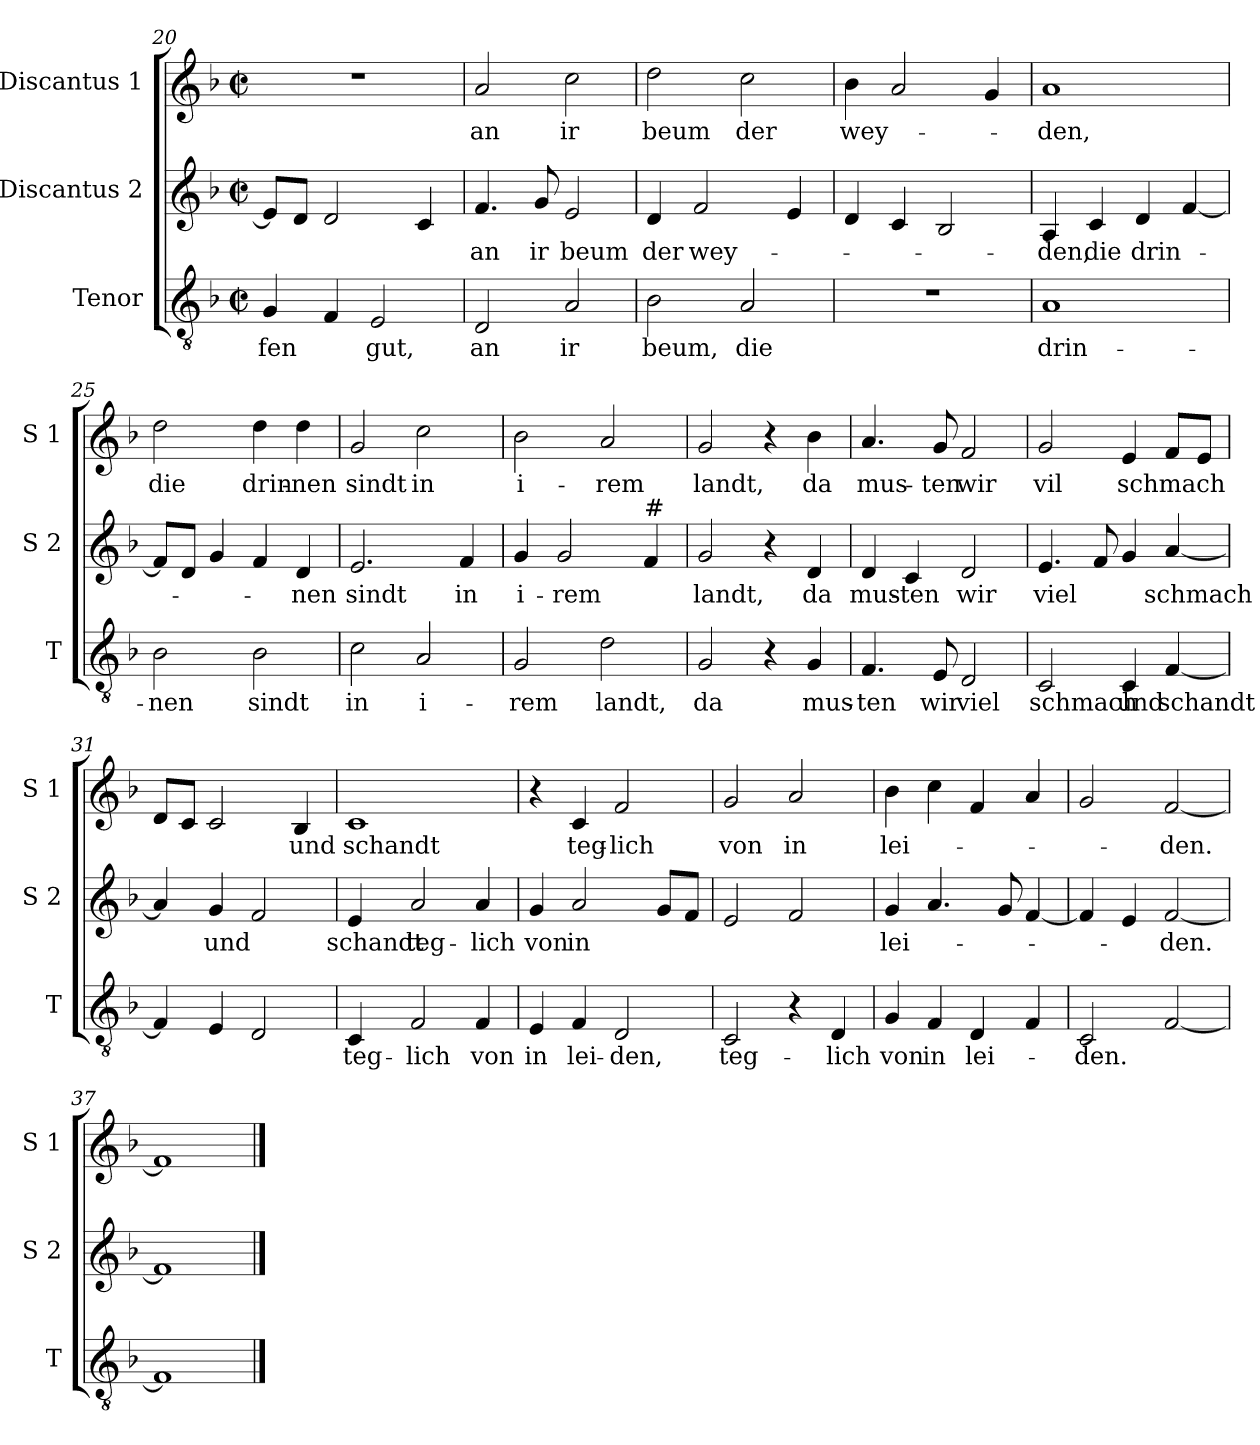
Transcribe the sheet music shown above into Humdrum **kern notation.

**kern	**text	**kern	**text	**kern	**text
*part3	*part3	*part2	*part2	*part1	*part1
*staff3	*staff3	*staff2	*staff2	*staff1	*staff1
*I"Tenor	*	*I"Discantus 2	*	*I"Discantus 1	*
*I'T	*	*I'S 2	*	*I'S 1	*
*clefGv2	*	*clefG2	*	*clefG2	*
*k[b-]	*	*k[b-]	*	*k[b-]	*
*F:	*	*F:	*	*F:	*
*M2/2	*	*M2/2	*	*M2/2	*
*met(c|)	*	*met(c|)	*	*met(c|)	*
=20	=20	=20	=20	=20	=20
!	!LO:LY:b	!	!	!	!
4G/	-fen	8e/L]	.	1r	.
.	.	8d/J	.	.	.
4F/	.	2d/	.	.	.
!	!LO:LY:b	!	!	!	!
2E/	gut,	.	.	.	.
.	.	4c/	.	.	.
=21	=21	=21	=21	=21	=21
!	!LO:LY:b	!	!LO:LY:b	!	!LO:LY:b
2D/	an	4.f/	an	2a/	an
!	!	!	!LO:LY:b	!	!
.	.	8g/	ir	.	.
!	!LO:LY:b	!	!LO:LY:b	!	!LO:LY:b
2A/	ir	2e/	beum	2cc\	ir
=22	=22	=22	=22	=22	=22
!	!LO:LY:b	!	!LO:LY:b	!	!LO:LY:b
2B-\	beum,	4d/	der	2dd\	beum
!	!	!	!LO:LY:b	!	!
.	.	2f/	wey-	.	.
!	!LO:LY:b	!	!	!	!LO:LY:b
2A/	die	.	.	2cc\	der
.	.	4e/	.	.	.
!!LO:LB:g=z
=23	=23	=23	=23	=23	=23
!	!	!	!	!	!LO:LY:b
1r	.	4d/	.	4b-\	wey-
.	.	4c/	.	2a/	.
.	.	2B-/	.	.	.
.	.	.	.	4g/	.
=24	=24	=24	=24	=24	=24
!	!LO:LY:b	!	!LO:LY:b	!	!LO:LY:b
1A	drin-	4A/	-den,	1a	-den,
!	!	!	!LO:LY:b	!	!
.	.	4c/	die	.	.
!	!	!	!LO:LY:b	!	!
.	.	4d/	drin-	.	.
.	.	[4f/	.	.	.
=25	=25	=25	=25	=25	=25
!	!LO:LY:b	!	!	!	!LO:LY:b
2B-\	-nen	8f/L]	.	2dd\	die
.	.	8d/J	.	.	.
.	.	4g/	.	.	.
!	!LO:LY:b	!	!	!	!LO:LY:b
2B-\	sindt	4f/	.	4dd\	drin-
!	!	!	!LO:LY:b	!	!LO:LY:b
.	.	4d/	-nen	4dd\	-nen
=26	=26	=26	=26	=26	=26
!	!LO:LY:b	!	!LO:LY:b	!	!LO:LY:b
2c\	in	2.e/	sindt	2g/	sindt
!	!LO:LY:b	!	!	!	!LO:LY:b
2A/	i-	.	.	2cc\	in
!	!	!	!LO:LY:b	!	!
.	.	4f/	in	.	.
=27	=27	=27	=27	=27	=27
!	!LO:LY:b	!	!LO:LY:b	!	!LO:LY:b
2G/	-rem	4g/	i-	2b-\	i-
!	!	!	!LO:LY:b	!	!
.	.	2g/	-rem	.	.
!	!LO:LY:b	!	!	!	!LO:LY:b
2d\	landt,	.	.	2a/	-rem
!	!	!LO:TX:a:t=#	!	!	!
.	.	4f/	.	.	.
!!LO:LB:g=z
=28	=28	=28	=28	=28	=28
!	!LO:LY:b	!	!LO:LY:b	!	!LO:LY:b
2G/	da	2g/	landt,	2g/	landt,
4r	.	4r	.	4r	.
!	!LO:LY:b	!	!LO:LY:b	!	!LO:LY:b
4G/	mus-	4d/	da	4b-\	da
=29	=29	=29	=29	=29	=29
!	!LO:LY:b	!	!LO:LY:b	!	!LO:LY:b
4.F/	-ten	4d/	mus-	4.a/	mus-
!	!	!	!LO:LY:b	!	!
.	.	4c/	-ten	.	.
!	!LO:LY:b	!	!	!	!LO:LY:b
8E/	wir	.	.	8g/	-ten
!	!LO:LY:b	!	!LO:LY:b	!	!LO:LY:b
2D/	viel	2d/	wir	2f/	wir
=30	=30	=30	=30	=30	=30
!	!LO:LY:b	!	!LO:LY:b	!	!LO:LY:b
2C/	schmach	4.e/	viel	2g/	vil
.	.	8f/	.	.	.
!	!LO:LY:b	!	!	!	!LO:LY:b
4C/	und	4g/	.	4e/	schmach
!	!LO:LY:b	!	!LO:LY:b	!	!
[4F/	schandt	[4a/	schmach	8f/L	.
.	.	.	.	8e/J	.
=31	=31	=31	=31	=31	=31
4F/]	.	4a/]	.	8d/L	.
.	.	.	.	8c/J	.
!	!	!	!LO:LY:b	!	!
4E/	.	4g/	und	2c/	.
2D/	.	2f/	.	.	.
!	!	!	!	!	!LO:LY:b
.	.	.	.	4B-/	und
=32	=32	=32	=32	=32	=32
!	!LO:LY:b	!	!LO:LY:b	!	!LO:LY:b
4C/	teg-	4e/	schandt	1c	schandt
!	!LO:LY:b	!	!LO:LY:b	!	!
2F/	-lich	2a/	teg-	.	.
!	!LO:LY:b	!	!LO:LY:b	!	!
4F/	von	4a/	-lich	.	.
!!LO:LB:g=z
=33	=33	=33	=33	=33	=33
!	!LO:LY:b	!	!LO:LY:b	!	!
4E/	in	4g/	von	4r	.
!	!LO:LY:b	!	!LO:LY:b	!	!LO:LY:b
4F/	lei-	2a/	in	4c/	teg-
!	!LO:LY:b	!	!	!	!LO:LY:b
2D/	-den,	.	.	2f/	-lich
.	.	8g/L	.	.	.
.	.	8f/J	.	.	.
=34	=34	=34	=34	=34	=34
!	!LO:LY:b	!	!	!	!LO:LY:b
2C/	teg-	2e/	.	2g/	von
!	!	!	!	!	!LO:LY:b
4r	.	2f/	.	2a/	in
!	!LO:LY:b	!	!	!	!
4D/	-lich	.	.	.	.
=35	=35	=35	=35	=35	=35
!	!LO:LY:b	!	!LO:LY:b	!	!LO:LY:b
4G/	von	4g/	lei-	4b-\	lei-
!	!LO:LY:b	!	!	!	!
4F/	in	4.a/	.	4cc\	.
!	!LO:LY:b	!	!	!	!
4D/	lei-	.	.	4f/	.
.	.	8g/	.	.	.
4F/	.	[4f/	.	4a/	.
=36	=36	=36	=36	=36	=36
!	!LO:LY:b	!	!	!	!
2C/	-den.	4f/]	.	2g/	.
.	.	4e/	.	.	.
!	!	!	!LO:LY:b	!	!LO:LY:b
[2F/	.	[2f/	-den.	[2f/	-den.
=37	=37	=37	=37	=37	=37
1F]	.	1f]	.	1f]	.
==	==	==	==	==	==
*-	*-	*-	*-	*-	*-
